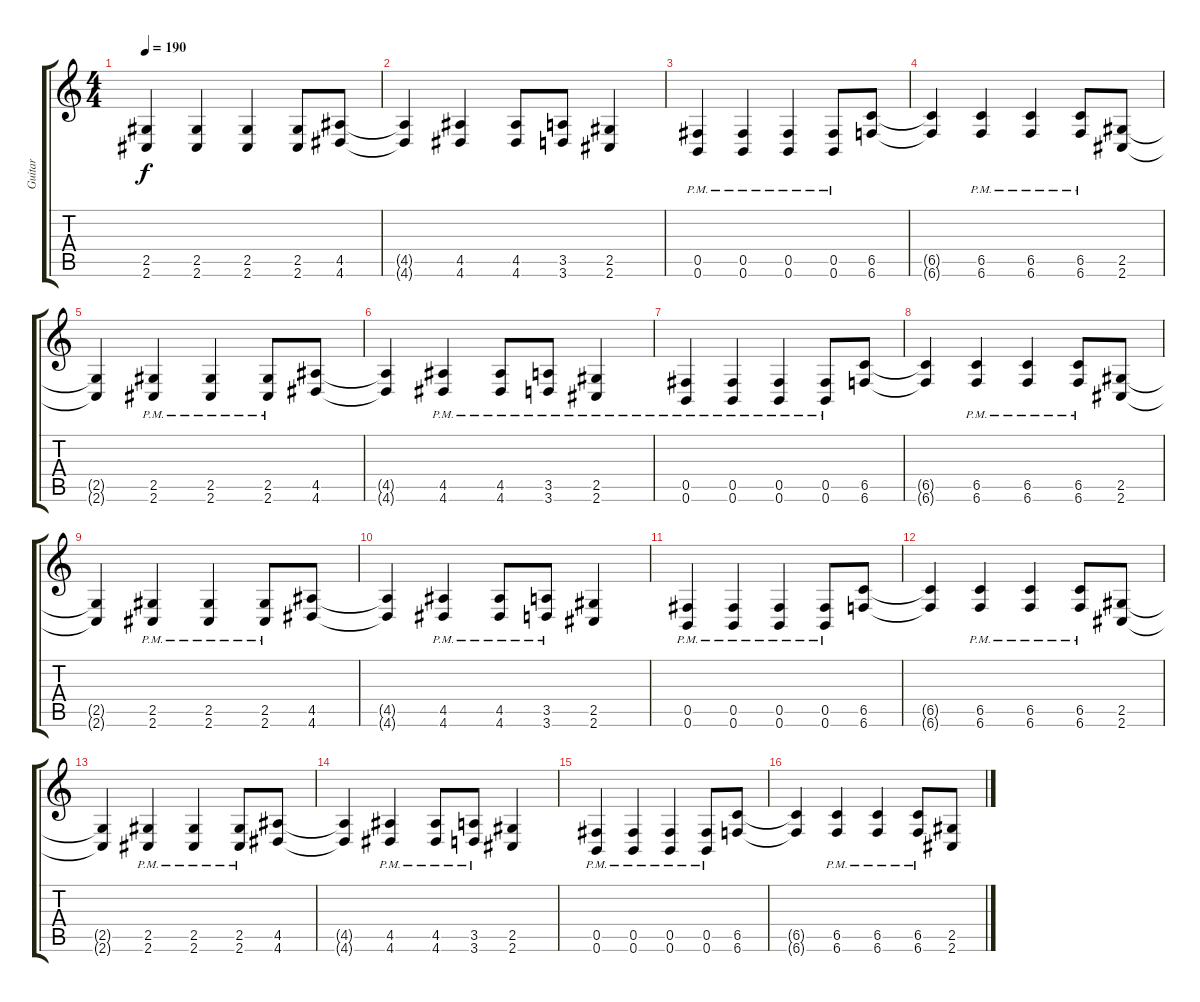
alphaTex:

\track ("Guitar" "Guitar") {instrument overdrivenguitar}
\staff {score tabs}
\tuning (Db4 Ab3 E3 B2 Gb2 B1) {hide}
\ts (4 4)
\tempo 190
\clef g2
\ks c
(2.5{t} 2.6{t}).4{dy f} (2.5 2.6).4 (2.5 2.6).4 (2.5 2.6).8 (4.5 4.6).8 |
(4.5{t} 4.6{t}).4 (4.5 4.6).4 (4.5 4.6).8 (3.5 3.6).8 (2.5 2.6).4 |
(0.5{pm} 0.6{pm}).4 (0.5{pm} 0.6{pm}).4 (0.5{pm} 0.6{pm}).4 (0.5{pm} 0.6{pm}).8 (6.5 6.6).8 |
(6.5{t} 6.6{t}).4 (6.5{pm} 6.6{pm}).4 (6.5{pm} 6.6{pm}).4 (6.5{pm} 6.6{pm}).8 (2.5 2.6).8 |
(2.5{t} 2.6{t}).4 (2.5{pm} 2.6{pm}).4 (2.5{pm} 2.6{pm}).4 (2.5{pm} 2.6{pm}).8 (4.5 4.6).8 |
(4.5{t} 4.6{t}).4 (4.5{pm} 4.6{pm}).4 (4.5{pm} 4.6{pm}).8 (3.5{pm} 3.6{pm}).8 (2.5{pm} 2.6{pm}).4 |
(0.5{pm} 0.6{pm}).4 (0.5{pm} 0.6{pm}).4 (0.5{pm} 0.6{pm}).4 (0.5{pm} 0.6{pm}).8 (6.5 6.6).8 |
(6.5{t} 6.6{t}).4 (6.5{pm} 6.6{pm}).4 (6.5{pm} 6.6{pm}).4 (6.5{pm} 6.6{pm}).8 (2.5 2.6).8 |
(2.5{t} 2.6{t}).4 (2.5{pm} 2.6{pm}).4 (2.5{pm} 2.6{pm}).4 (2.5{pm} 2.6{pm}).8 (4.5 4.6).8 |
(4.5{t} 4.6{t}).4 (4.5{pm} 4.6{pm}).4 (4.5{pm} 4.6{pm}).8 (3.5{pm} 3.6{pm}).8 (2.5 2.6).4 |
(0.5{pm} 0.6{pm}).4 (0.5{pm} 0.6{pm}).4 (0.5{pm} 0.6{pm}).4 (0.5{pm} 0.6{pm}).8 (6.5 6.6).8 |
(6.5{t} 6.6{t}).4 (6.5{pm} 6.6{pm}).4 (6.5{pm} 6.6{pm}).4 (6.5{pm} 6.6{pm}).8 (2.5 2.6).8 |
(2.5{t} 2.6{t}).4 (2.5{pm} 2.6{pm}).4 (2.5{pm} 2.6{pm}).4 (2.5{pm} 2.6{pm}).8 (4.5 4.6).8 |
(4.5{t} 4.6{t}).4 (4.5{pm} 4.6{pm}).4 (4.5{pm} 4.6{pm}).8 (3.5{pm} 3.6{pm}).8 (2.5 2.6).4 |
(0.5{pm} 0.6{pm}).4 (0.5{pm} 0.6{pm}).4 (0.5{pm} 0.6{pm}).4 (0.5{pm} 0.6{pm}).8 (6.5 6.6).8 |
(6.5{t} 6.6{t}).4 (6.5{pm} 6.6{pm}).4 (6.5{pm} 6.6{pm}).4 (6.5{pm} 6.6{pm}).8 (2.5 2.6).8
